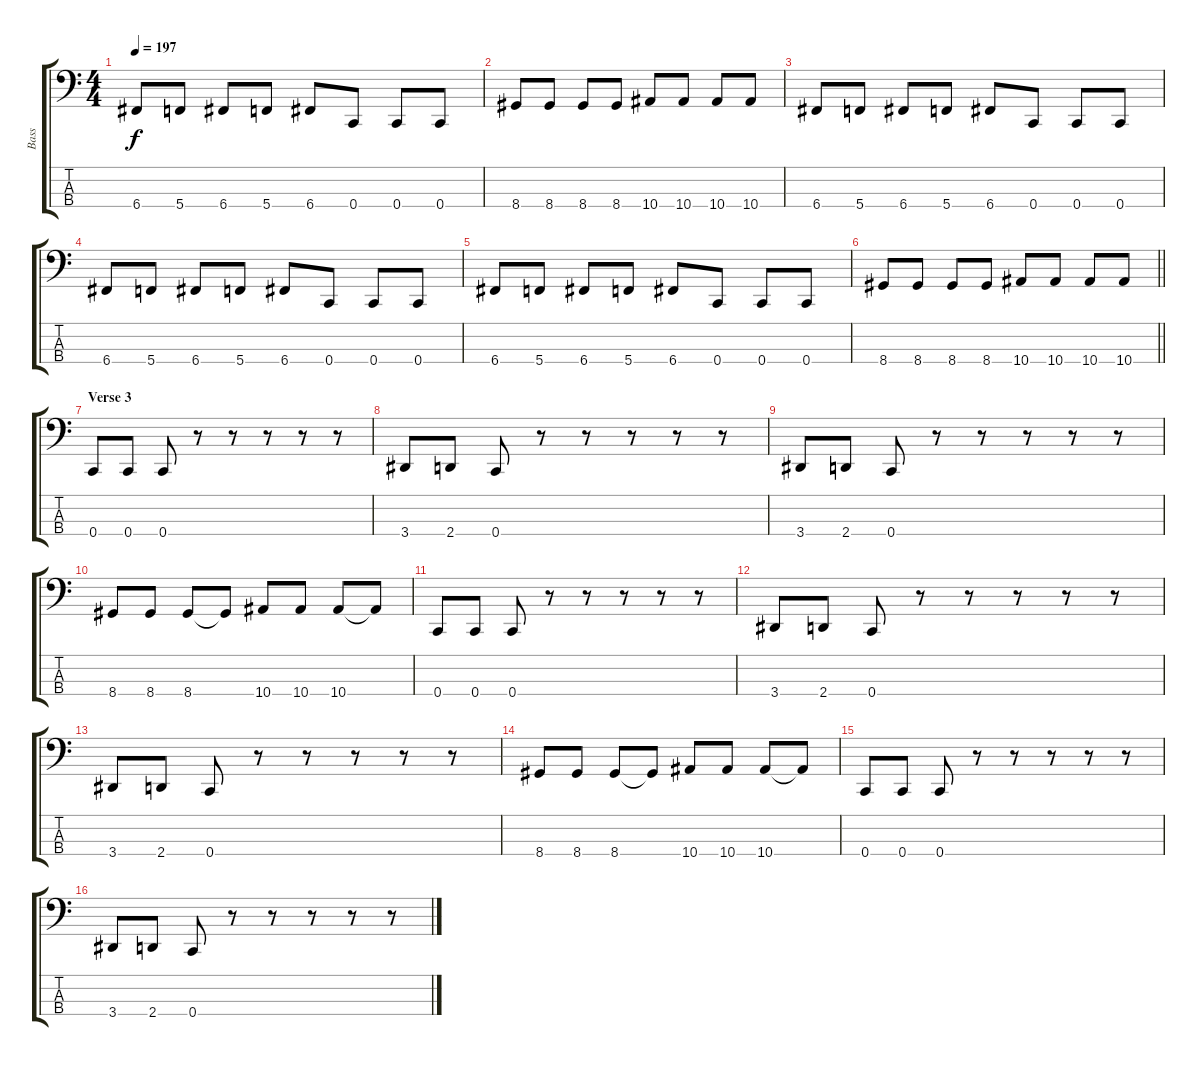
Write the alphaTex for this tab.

\track ("Bass" "Bass") {instrument electricbassfinger}
\staff {score tabs}
\tuning (F2 C2 G1 C1) {hide}
\ts (4 4)
\tempo 197
\clef f4
\ks c
6.4.8{dy f} 5.4.8 6.4.8 5.4.8 6.4.8 0.4.8 0.4.8 0.4.8 |
8.4.8 8.4.8 8.4.8 8.4.8 10.4.8 10.4.8 10.4.8 10.4.8 |
6.4.8 5.4.8 6.4.8 5.4.8 6.4.8 0.4.8 0.4.8 0.4.8 |
6.4.8 5.4.8 6.4.8 5.4.8 6.4.8 0.4.8 0.4.8 0.4.8 |
6.4.8 5.4.8 6.4.8 5.4.8 6.4.8 0.4.8 0.4.8 0.4.8 |
\barLineRight lightlight
8.4.8 8.4.8 8.4.8 8.4.8 10.4.8 10.4.8 10.4.8 10.4.8 |
\section ("" "Verse 3")
0.4.8 0.4.8 0.4.8 r.8 r.8 r.8 r.8 r.8 |
3.4.8 2.4.8 0.4.8 r.8 r.8 r.8 r.8 r.8 |
3.4.8 2.4.8 0.4.8 r.8 r.8 r.8 r.8 r.8 |
8.4.8 8.4.8 8.4.8 8.4{t}.8 10.4.8 10.4.8 10.4.8 10.4{t}.8 |
0.4.8 0.4.8 0.4.8 r.8 r.8 r.8 r.8 r.8 |
3.4.8 2.4.8 0.4.8 r.8 r.8 r.8 r.8 r.8 |
3.4.8 2.4.8 0.4.8 r.8 r.8 r.8 r.8 r.8 |
8.4.8 8.4.8 8.4.8 8.4{t}.8 10.4.8 10.4.8 10.4.8 10.4{t}.8 |
0.4.8 0.4.8 0.4.8 r.8 r.8 r.8 r.8 r.8 |
3.4.8 2.4.8 0.4.8 r.8 r.8 r.8 r.8 r.8
